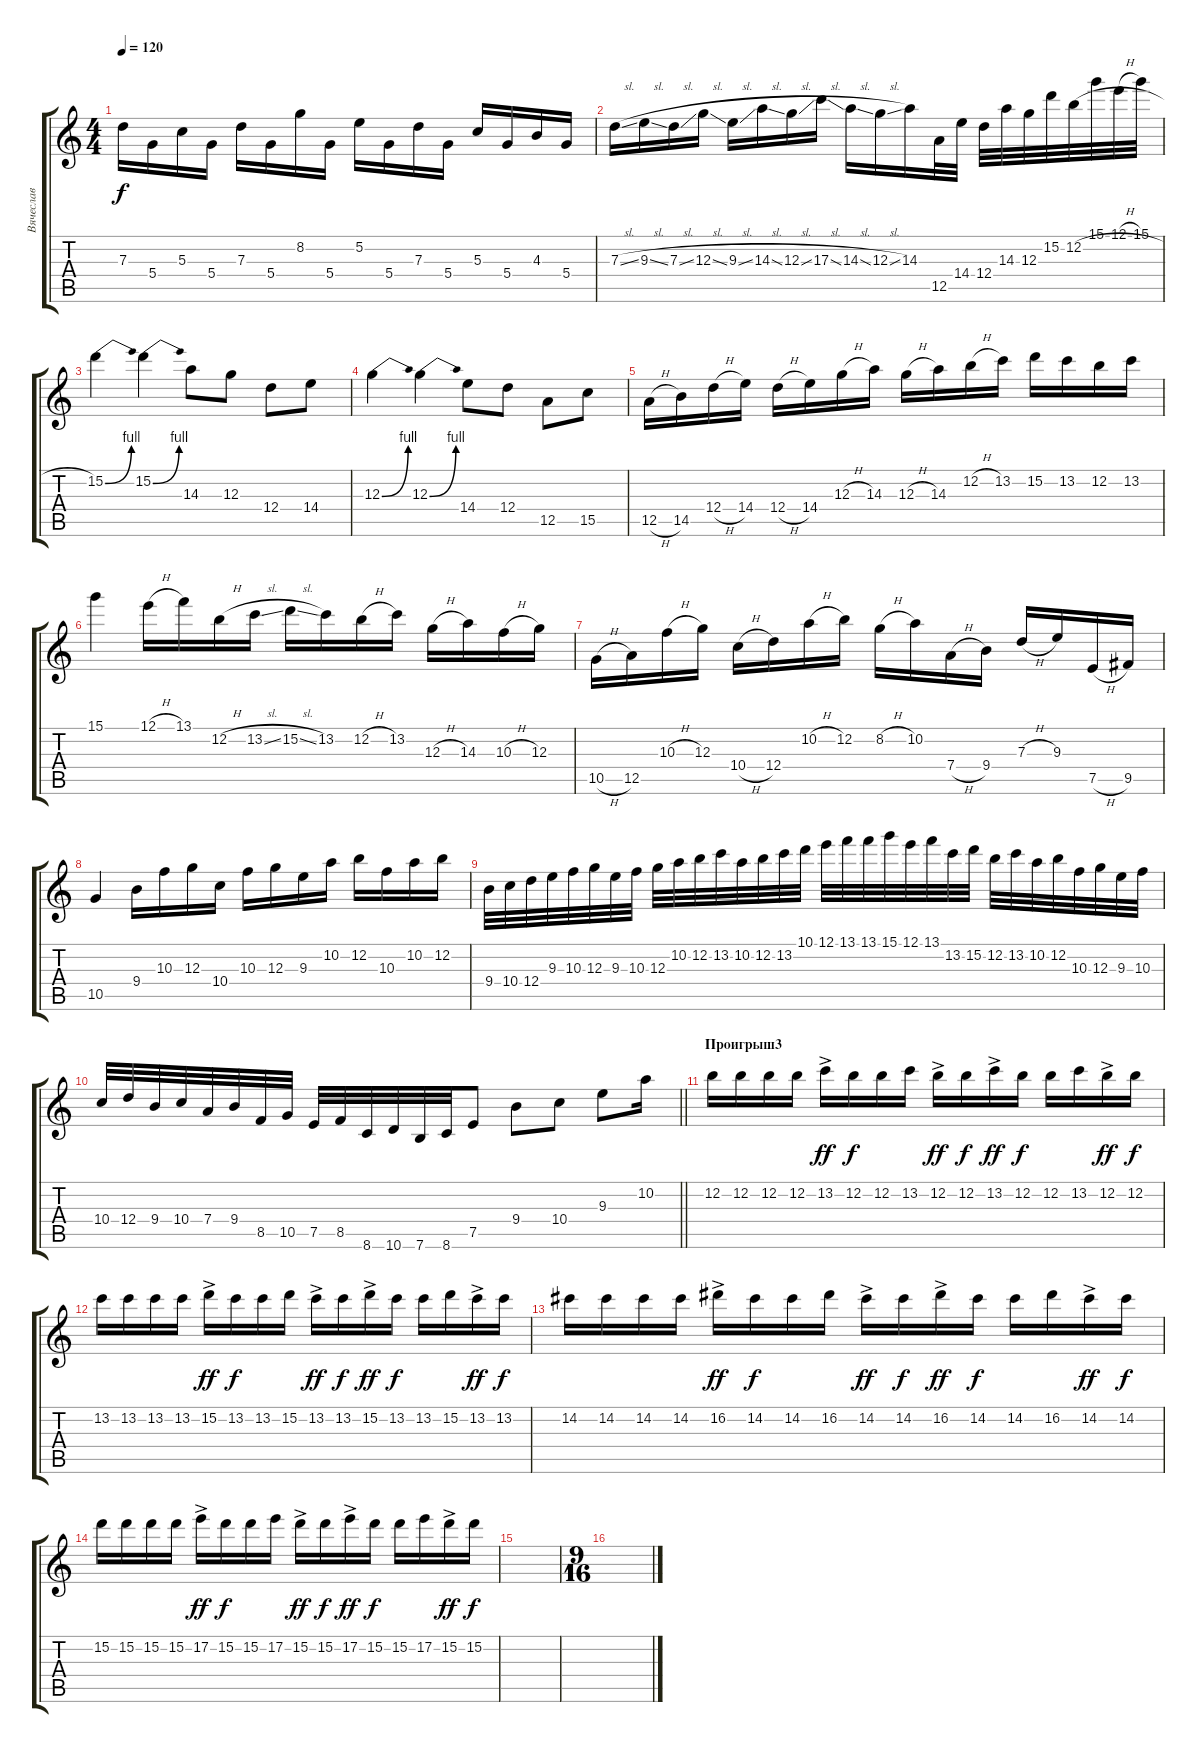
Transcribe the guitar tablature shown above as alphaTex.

\track ("Вячеслав" "Вячеслав") {instrument distortionguitar}
\staff {score tabs}
\tuning (E4 B3 G3 D3 A2 E2) {hide}
\ts (4 4)
\tempo 120
\clef g2
\ks c
7.3.16{dy f} 5.4.16 5.3.16 5.4.16 7.3.16 5.4.16 8.2.16 5.4.16 5.2.16 5.4.16 7.3.16 5.4.16 5.3.16 5.4.16 4.3.16 5.4.16 |
7.3{sl}.16 9.3{sl}.16 7.3{sl}.16 12.3{sl}.16 9.3{sl}.16 14.3{sl}.16 12.3{sl}.16 17.3{sl}.16 14.3{sl}.16 12.3{sl}.16 14.3.16 12.5.32 14.4.32 12.4.32 14.3.32 12.3.32 15.2.32 12.2{h}.32 15.1.32 12.1{h}.32 15.1.32 |
15.2{be (bend 0 0 60 4)}.4 15.2{be (bend 0 0 60 4)}.4 14.3.8 12.3.8 12.4.8 14.4.8 |
12.3{be (bend 0 0 60 4)}.4 12.3{be (bend 0 0 60 4)}.4 14.4.8 12.4.8 12.5.8 15.5.8 |
12.5{h}.16 14.5.16 12.4{h}.16 14.4.16 12.4{h}.16 14.4.16 12.3{h}.16 14.3.16 12.3{h}.16 14.3.16 12.2{h}.16 13.2.16 15.2.16 13.2.16 12.2.16 13.2.16 |
15.1.4 12.1{h}.16 13.1.16 12.2{h}.16 13.2{sl}.16 15.2{sl}.16 13.2.16 12.2{h}.16 13.2.16 12.3{h}.16 14.3.16 10.3{h}.16 12.3.16 |
10.5{h}.16 12.5.16 10.3{h}.16 12.3.16 10.4{h}.16 12.4.16 10.2{h}.16 12.2.16 8.2{h}.16 10.2.16 7.4{h}.16 9.4.16 7.3{h}.16 9.3.16 7.5{h}.16 9.5.16 |
10.5.4 9.4.16 10.3.16 12.3.16 10.4.16 10.3.16 12.3.16 9.3.16 10.2.16 12.2.16 10.3.16 10.2.16 12.2.16 |
9.4.32 10.4.32 12.4.32 9.3.32 10.3.32 12.3.32 9.3.32 10.3.32 12.3.32 10.2.32 12.2.32 13.2.32 10.2.32 12.2.32 13.2.32 10.1.32 12.1.32 13.1.32 13.1.32 15.1.32 12.1.32 13.1.32 13.2.32 15.2.32 12.2.32 13.2.32 10.2.32 12.2.32 10.3.32 12.3.32 9.3.32 10.3.32 |
\barLineRight lightlight
10.4.32 12.4.32 9.4.32 10.4.32 7.4.32 9.4.32 8.5.32 10.5.32 7.5.32 8.5.32 8.6.32 10.6.32 7.6.32 8.6.32 7.5.8 9.4.8 10.4.8 9.3.8 10.2.16 |
\section ("" "Проигрыш3")
12.2.16 12.2.16 12.2.16 12.2.16 13.2{ac}.16{dy ff} 12.2.16{dy f} 12.2.16 13.2.16 12.2{ac}.16{dy ff} 12.2.16{dy f} 13.2{ac}.16{dy ff} 12.2.16{dy f} 12.2.16 13.2.16 12.2{ac}.16{dy ff} 12.2.16{dy f} |
13.2.16 13.2.16 13.2.16 13.2.16 15.2{ac}.16{dy ff} 13.2.16{dy f} 13.2.16 15.2.16 13.2{ac}.16{dy ff} 13.2.16{dy f} 15.2{ac}.16{dy ff} 13.2.16{dy f} 13.2.16 15.2.16 13.2{ac}.16{dy ff} 13.2.16{dy f} |
14.2.16 14.2.16 14.2.16 14.2.16 16.2{ac}.16{dy ff} 14.2.16{dy f} 14.2.16 16.2.16 14.2{ac}.16{dy ff} 14.2.16{dy f} 16.2{ac}.16{dy ff} 14.2.16{dy f} 14.2.16 16.2.16 14.2{ac}.16{dy ff} 14.2.16{dy f} |
15.2.16 15.2.16 15.2.16 15.2.16 17.2{ac}.16{dy ff} 15.2.16{dy f} 15.2.16 17.2.16 15.2{ac}.16{dy ff} 15.2.16{dy f} 17.2{ac}.16{dy ff} 15.2.16{dy f} 15.2.16 17.2.16 15.2{ac}.16{dy ff} 15.2.16{dy f} |
|
\ts (9 16)
